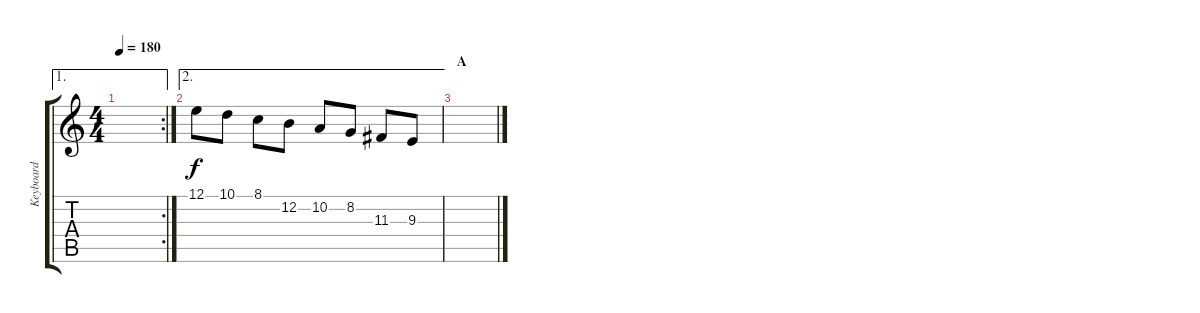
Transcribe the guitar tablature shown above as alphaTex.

\track ("Keyboard" "Keyboard") {instrument churchorgan}
\staff {score tabs}
\tuning (E4 B3 G3 D3 A2 E2) {hide}
\ae 1
\rc 2
\ts (4 4)
\tempo 180
\clef g2
\ks c
|
\ae 2
12.1.8 10.1.8 8.1.8 12.2.8 10.2.8 8.2.8 11.3.8 9.3.8 |
\section ("" "A")
